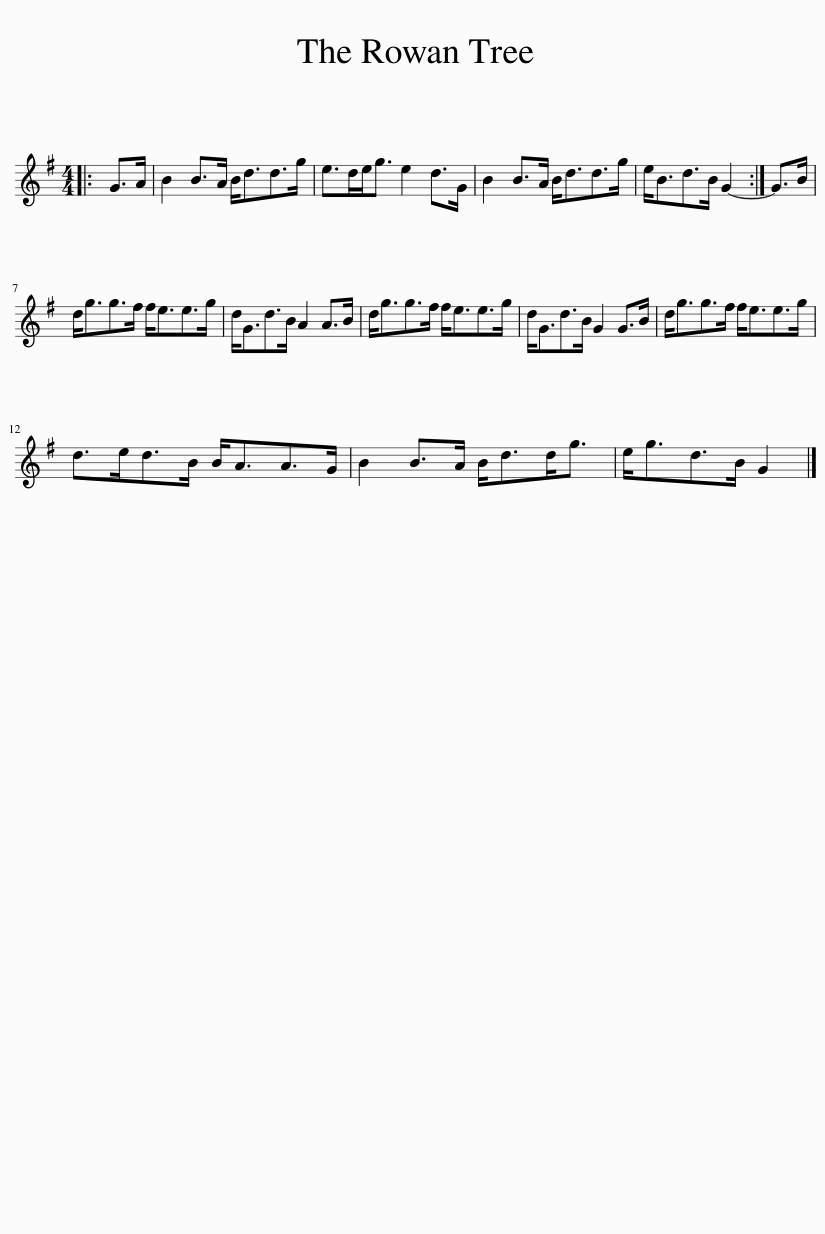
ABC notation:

X:1
L:1/8
M:4/4
I:linebreak $
K:G
V:1 treble
V:1
|: G>A | B2 B>A B<dd>g | e>de<g e2 d>G | B2 B>A B<dd>g | e<Bd>B G2- :| %5
 G>B |$ d<gg>f f<ee>g | d<Gd>B A2 A>B | d<gg>f f<ee>g | d<Gd>B G2 G>B | %10
 d<gg>f f<ee>g |$ d>ed>B B<AA>G | B2 B>A B<dd<g | e<gd>B G2 |] %14
